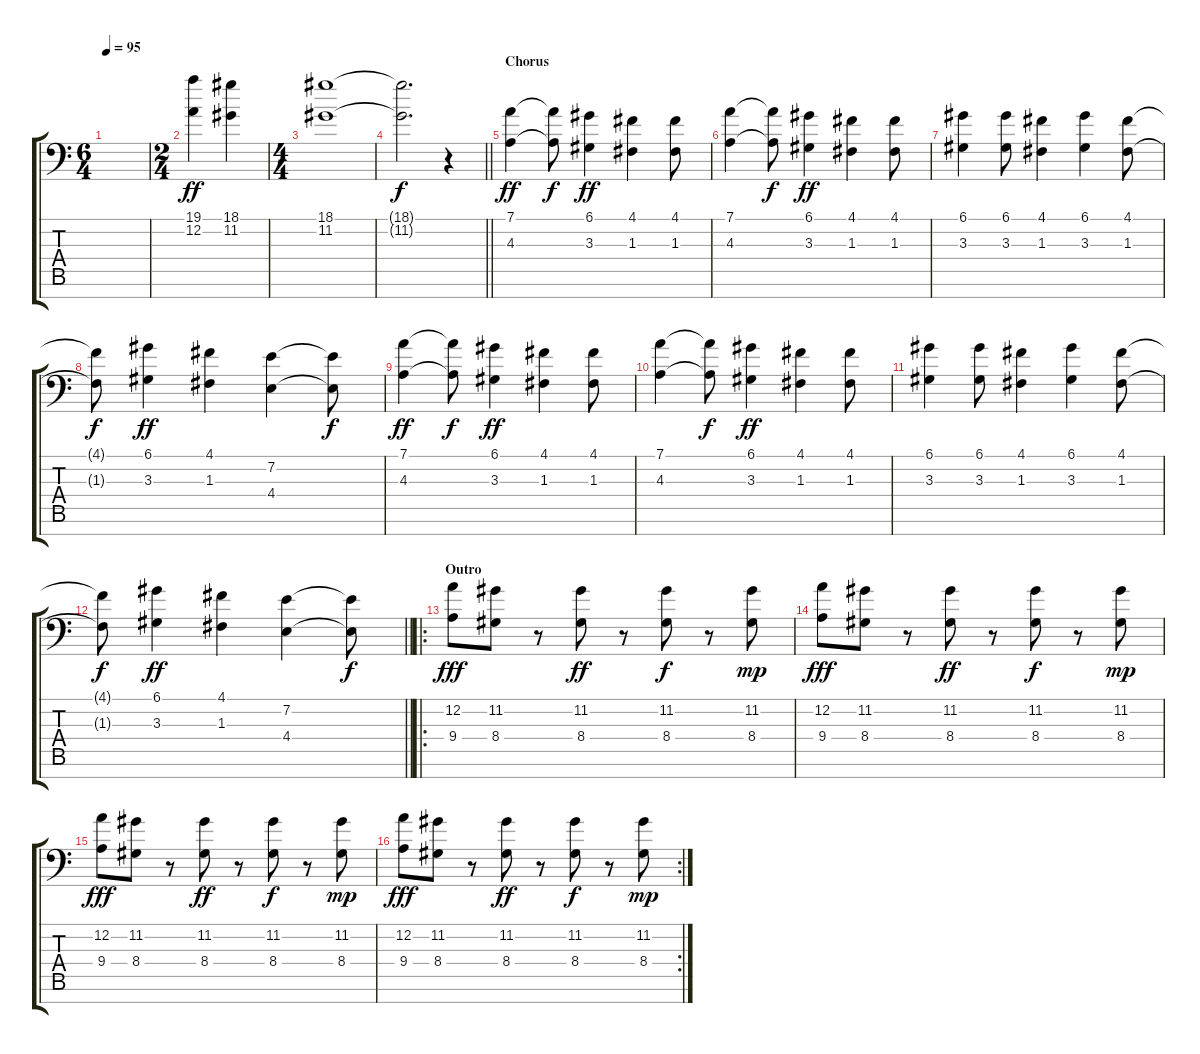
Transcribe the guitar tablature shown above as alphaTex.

\track "" {instrument stringensemble1}
\staff {score tabs}
\tuning (D4 A3 F3 C3 G2 D2 A1) {hide}
\ts (6 4)
\tempo 95
\clef f4
\ks c
|
\ts (2 4)
(19.1 12.2).4{dy ff} (18.1 11.2).4 |
\ts (4 4)
(18.1 11.2).1 |
\barLineRight lightlight
(18.1{t} 11.2{t}).2{d dy f} r.4 |
\section ("" "Chorus")
(7.1 4.3).4{dy ff volume 16 instrument fx1rain} (7.1{t} 4.3{t}).8{dy f} (6.1 3.3).4{dy ff} (4.1 1.3).4 (4.1 1.3).8 |
(7.1 4.3).4 (7.1{t} 4.3{t}).8{dy f} (6.1 3.3).4{dy ff} (4.1 1.3).4 (4.1 1.3).8 |
(6.1 3.3).4 (6.1 3.3).8 (4.1 1.3).4 (6.1 3.3).4 (4.1 1.3).8 |
(4.1{t} 1.3{t}).8{dy f} (6.1 3.3).4{dy ff} (4.1 1.3).4 (7.2 4.4).4 (7.2{t} 4.4{t}).8{dy f} |
(7.1 4.3).4{dy ff} (7.1{t} 4.3{t}).8{dy f} (6.1 3.3).4{dy ff} (4.1 1.3).4 (4.1 1.3).8 |
(7.1 4.3).4 (7.1{t} 4.3{t}).8{dy f} (6.1 3.3).4{dy ff} (4.1 1.3).4 (4.1 1.3).8 |
(6.1 3.3).4 (6.1 3.3).8 (4.1 1.3).4 (6.1 3.3).4 (4.1 1.3).8 |
\barLineRight lightlight
(4.1{t} 1.3{t}).8{dy f} (6.1 3.3).4{dy ff} (4.1 1.3).4 (7.2 4.4).4 (7.2{t} 4.4{t}).8{dy f} |
\ro
\section ("" "Outro")
(12.2 9.4).8{dy fff volume 10 instrument fx1rain} (11.2 8.4).8 r.8 (11.2 8.4).8{dy ff} r.8 (11.2 8.4).8{dy f} r.8 (11.2 8.4).8{dy mp} |
(12.2 9.4).8{dy fff} (11.2 8.4).8 r.8 (11.2 8.4).8{dy ff} r.8 (11.2 8.4).8{dy f} r.8 (11.2 8.4).8{dy mp} |
(12.2 9.4).8{dy fff} (11.2 8.4).8 r.8 (11.2 8.4).8{dy ff} r.8 (11.2 8.4).8{dy f} r.8 (11.2 8.4).8{dy mp} |
\rc 2
(12.2 9.4).8{dy fff} (11.2 8.4).8 r.8 (11.2 8.4).8{dy ff} r.8 (11.2 8.4).8{dy f} r.8 (11.2 8.4).8{dy mp}
